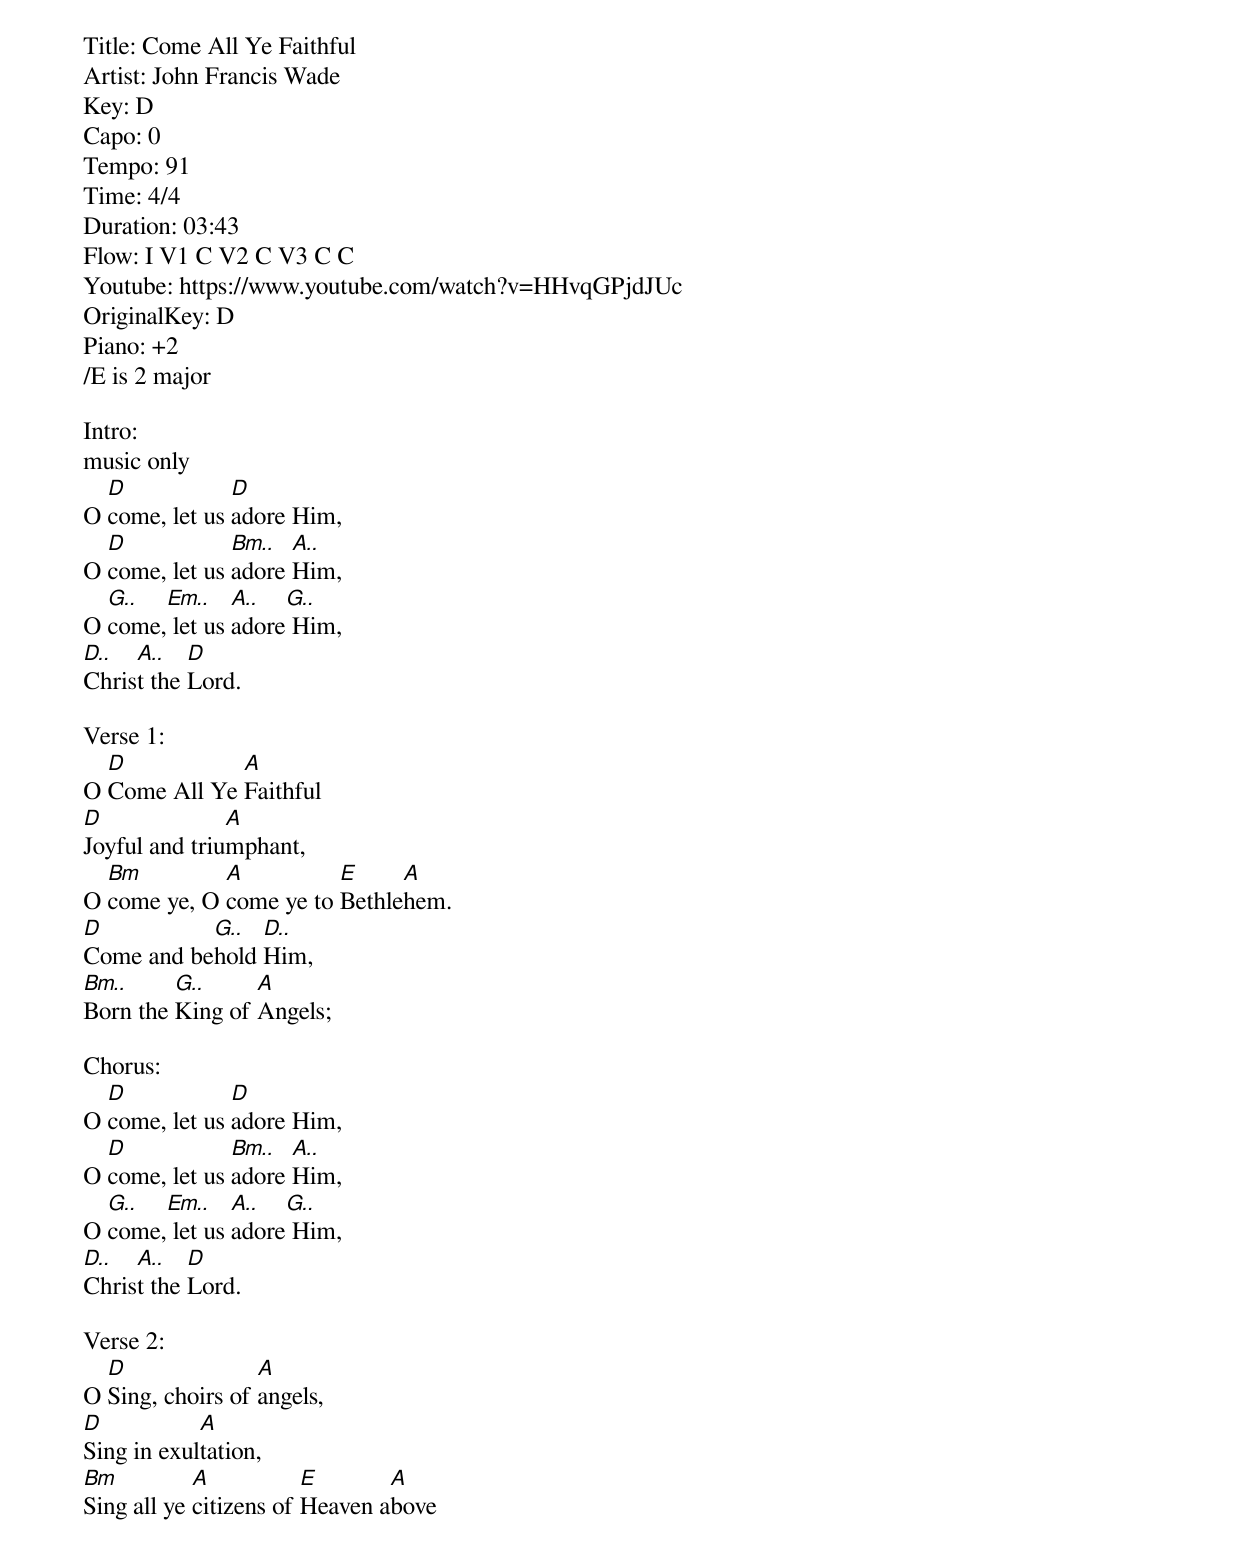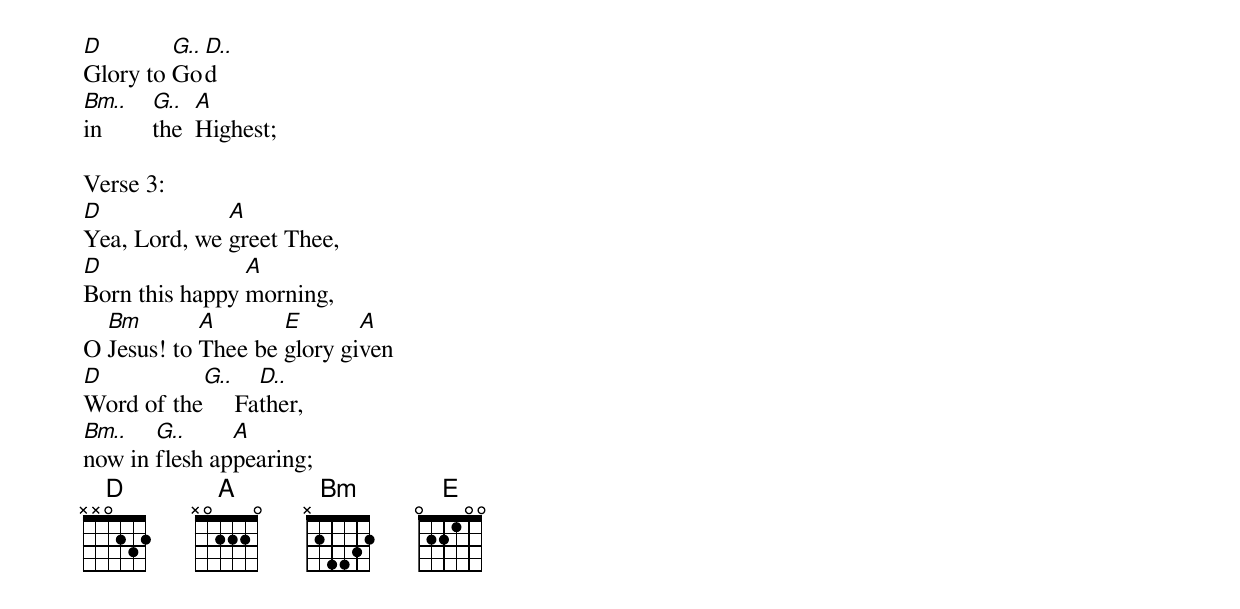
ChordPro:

Title: Come All Ye Faithful
Artist: John Francis Wade
Key: D
Capo: 0
Tempo: 91
Time: 4/4
Duration: 03:43
Flow: I V1 C V2 C V3 C C
Youtube: https://www.youtube.com/watch?v=HHvqGPjdJUc
OriginalKey: D
Piano: +2
/E is 2 major

Intro:
music only
O [D]come, let us [D]adore Him,
O [D]come, let us [Bm..]adore [A..]Him,
O [G..]come,[Em..] let us [A..]adore[G..] Him,
[D..]Chris[A..]t the [D]Lord.

Verse 1:
O [D]Come All Ye [A]Faithful
[D]Joyful and triu[A]mphant,
O [Bm]come ye, O [A]come ye to [E]Bethle[A]hem.
[D]Come and be[G..]hold [D..]Him,
[Bm..]Born the [G..]King of [A]Angels;

Chorus:
O [D]come, let us [D]adore Him,
O [D]come, let us [Bm..]adore [A..]Him,
O [G..]come,[Em..] let us [A..]adore[G..] Him,
[D..]Chris[A..]t the [D]Lord.

Verse 2:
O [D]Sing, choirs of [A]angels,
[D]Sing in exul[A]tation,
[Bm]Sing all ye [A]citizens of [E]Heaven a[A]bove
[D]Glory to [G..]Go[D..]d
[Bm..]in        [G..]the  [A]Highest;

Verse 3:
[D]Yea, Lord, we [A]greet Thee,
[D]Born this happy [A]morning,
O [Bm]Jesus! to [A]Thee be [E]glory gi[A]ven
[D]Word of the[G..]     Fa[D..]ther,
[Bm..]now in [G..]flesh ap[A]pearing;
